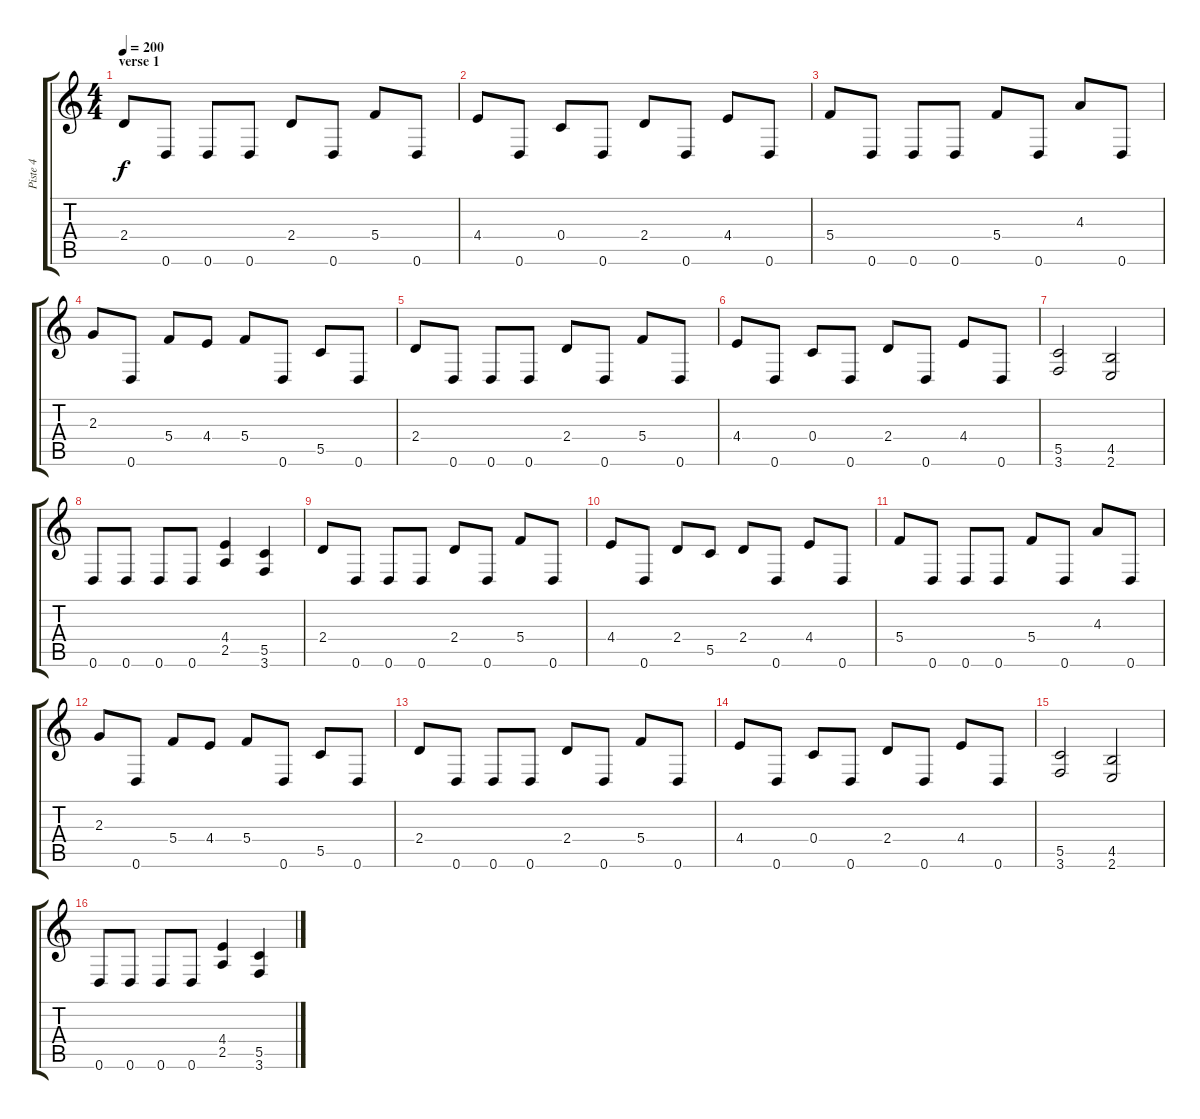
\track ("Piste 4" "Piste 4") {instrument distortionguitar}
\staff {score tabs}
\tuning (D4 A3 F3 C3 G2 D2) {hide}
\ts (4 4)
\section ("" "verse 1")
\tempo 200
\clef g2
\ks c
2.4.8{dy f} 0.6.8 0.6.8 0.6.8 2.4.8 0.6.8 5.4.8 0.6.8 |
4.4.8 0.6.8 0.4.8 0.6.8 2.4.8 0.6.8 4.4.8 0.6.8 |
5.4.8 0.6.8 0.6.8 0.6.8 5.4.8 0.6.8 4.3.8 0.6.8 |
2.3.8 0.6.8 5.4.8 4.4.8 5.4.8 0.6.8 5.5.8 0.6.8 |
2.4.8 0.6.8 0.6.8 0.6.8 2.4.8 0.6.8 5.4.8 0.6.8 |
4.4.8 0.6.8 0.4.8 0.6.8 2.4.8 0.6.8 4.4.8 0.6.8 |
(5.5 3.6).2 (4.5 2.6).2 |
0.6.8 0.6.8 0.6.8 0.6.8 (4.4 2.5).4 (5.5 3.6).4 |
2.4.8 0.6.8 0.6.8 0.6.8 2.4.8 0.6.8 5.4.8 0.6.8 |
4.4.8 0.6.8 2.4.8 5.5.8 2.4.8 0.6.8 4.4.8 0.6.8 |
5.4.8 0.6.8 0.6.8 0.6.8 5.4.8 0.6.8 4.3.8 0.6.8 |
2.3.8 0.6.8 5.4.8 4.4.8 5.4.8 0.6.8 5.5.8 0.6.8 |
2.4.8 0.6.8 0.6.8 0.6.8 2.4.8 0.6.8 5.4.8 0.6.8 |
4.4.8 0.6.8 0.4.8 0.6.8 2.4.8 0.6.8 4.4.8 0.6.8 |
(5.5 3.6).2 (4.5 2.6).2 |
0.6.8 0.6.8 0.6.8 0.6.8 (4.4 2.5).4 (5.5 3.6).4
